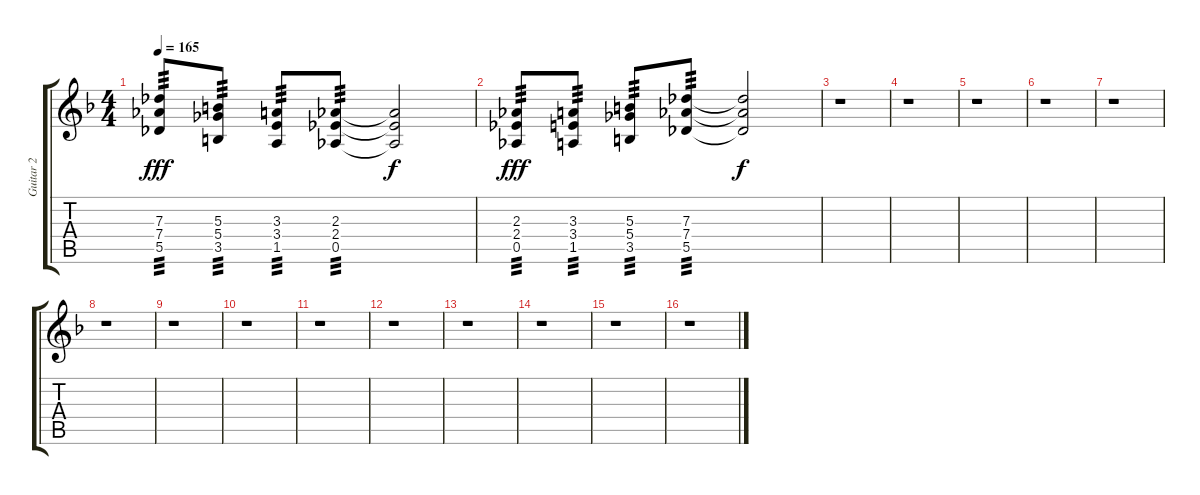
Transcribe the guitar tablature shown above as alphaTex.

\track ("Guitar 2" "Guitar 2") {instrument distortionguitar}
\staff {score tabs}
\tuning (Eb4 Bb3 Gb3 Db3 Ab2 Eb2) {hide}
\ts (4 4)
\tempo 165
\clef g2
\ks f
(7.3 7.4 5.5).8{tp 3 dy fff instrument distortionguitar} (5.3 5.4 3.5).8{tp 3} (3.3 3.4 1.5).8{tp 3} (2.3 2.4 0.5).8{tp 3} (2.3{t} 2.4{t} 0.5{t}).2{dy f} |
(2.3 2.4 0.5).8{tp 3 dy fff} (3.3 3.4 1.5).8{tp 3} (5.3 5.4 3.5).8{tp 3} (7.3 7.4 5.5).8{tp 3} (7.3{t} 7.4{t} 5.5{t}).2{dy f} |
r.1 |
r.1 |
r.1 |
r.1 |
r.1 |
r.1 |
r.1 |
r.1 |
r.1 |
r.1 |
r.1 |
r.1 |
r.1 |
r.1
